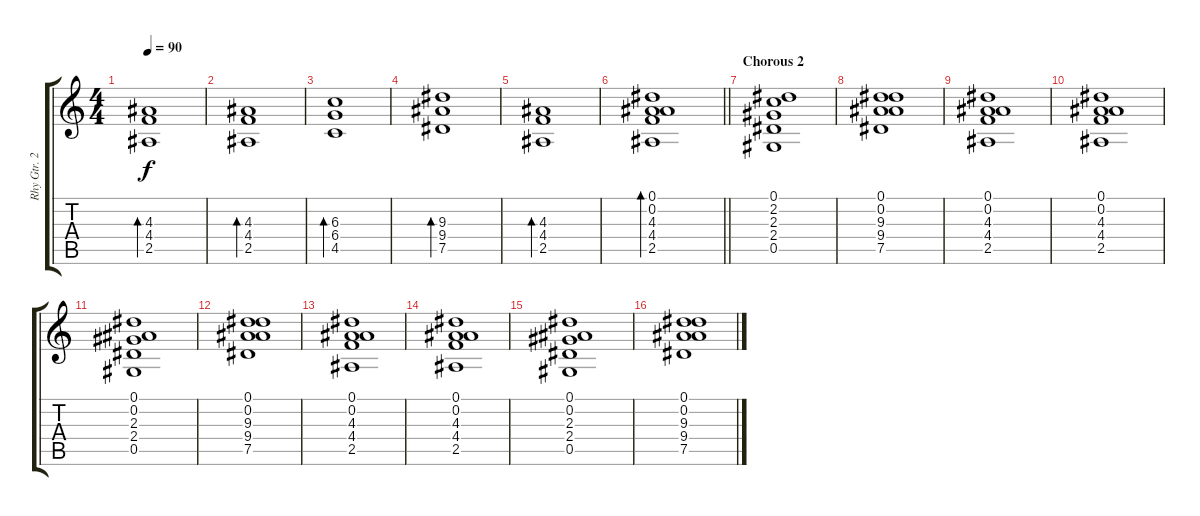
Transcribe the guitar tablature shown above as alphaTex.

\track ("Rhy Gtr. 2" "Rhy Gtr. 2") {instrument electricguitarclean}
\staff {score tabs}
\tuning (Eb4 Bb3 Gb3 Db3 Ab2 Eb2) {hide}
\ts (4 4)
\tempo 90
\clef g2
\ks c
(4.3 4.4 2.5).1{bd 240 dy f} |
(4.3 4.4 2.5).1{bd 240} |
(6.3 6.4 4.5).1{bd 240} |
(9.3 9.4 7.5).1{bd 240} |
(4.3 4.4 2.5).1{bd 240} |
\barLineRight lightlight
(0.1 0.2 4.3 4.4 2.5).1{bd 120} |
\section ("" "Chorous 2")
(0.1 2.2 2.3 2.4 0.5).1{volume 2 instrument overdrivenguitar} |
(0.1 0.2 9.3 9.4 7.5).1 |
(0.1 0.2 4.3 4.4 2.5).1 |
(0.1 0.2 4.3 4.4 2.5).1 |
(0.1 0.2 2.3 2.4 0.5).1 |
(0.1 0.2 9.3 9.4 7.5).1 |
(0.1 0.2 4.3 4.4 2.5).1 |
(0.1 0.2 4.3 4.4 2.5).1 |
(0.1 0.2 2.3 2.4 0.5).1 |
(0.1 0.2 9.3 9.4 7.5).1
